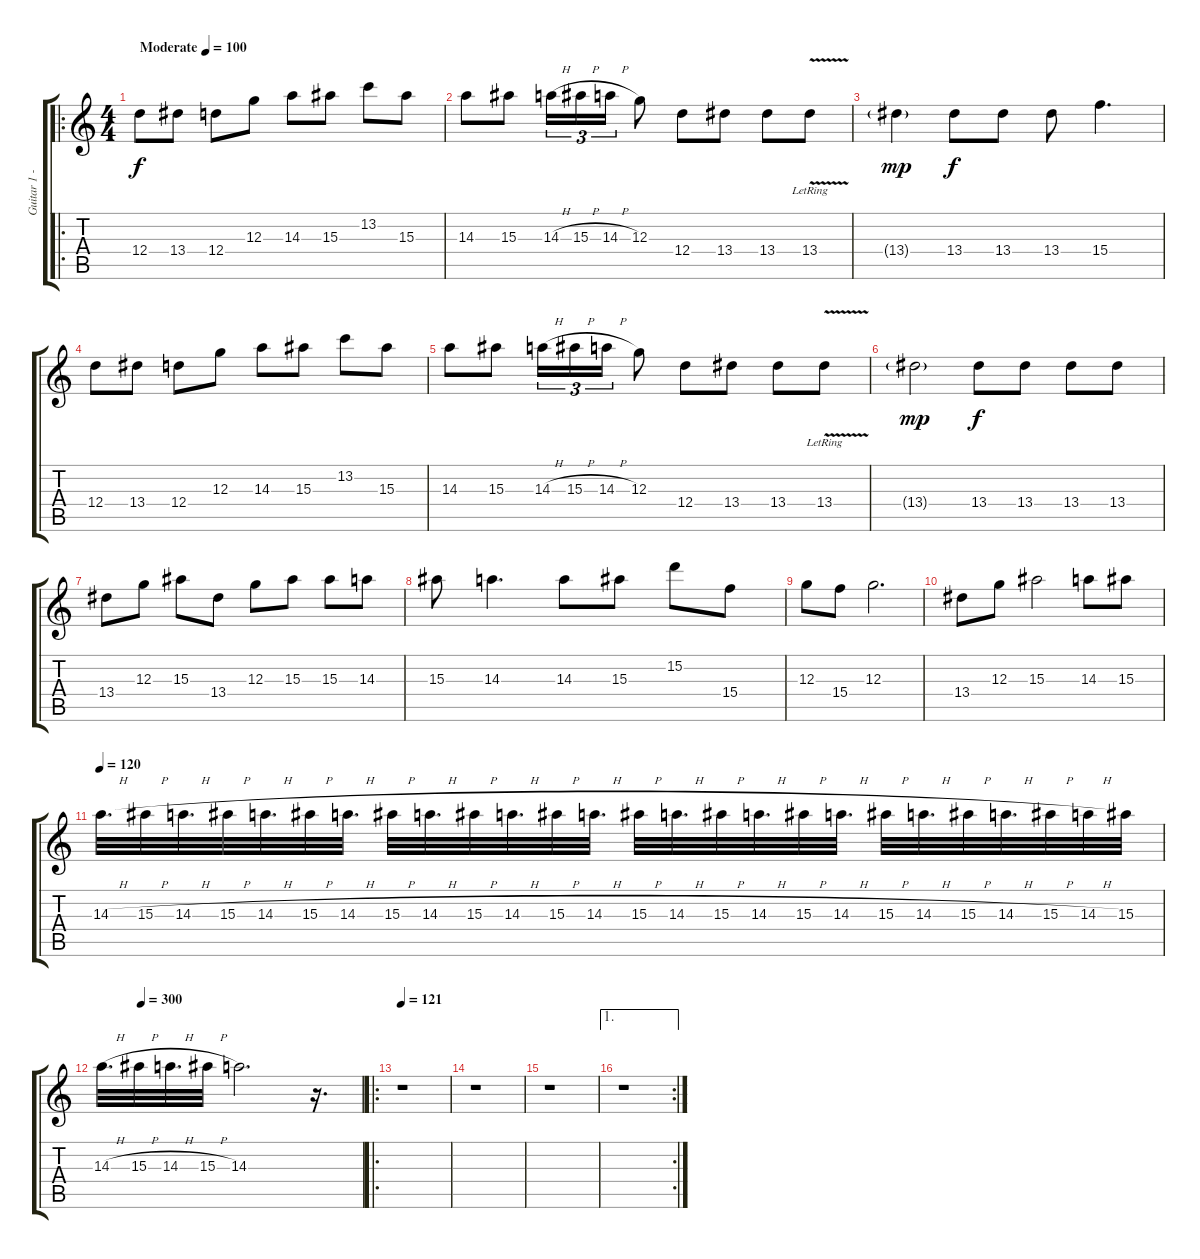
\track ("Guitar 1 - Lead" "Guitar 1 -") {instrument distortionguitar}
\staff {score tabs}
\tuning (E4 B3 G3 D3 A2 E2) {hide}
\ro
\ts (4 4)
\tempo (100 "Moderate")
\clef g2
\ks c
12.4.8{dy f instrument distortionguitar} 13.4.8 12.4.8 12.3.8 14.3.8 15.3.8 13.2.8 15.3.8 |
14.3.8 15.3.8 14.3{h}.16{tu (3 2)} 15.3{h}.16{tu (3 2)} 14.3{h}.16{tu (3 2)} 12.3.8 12.4.8 13.4.8 13.4.8 13.4{v lr}.8 |
13.4{g}.4{dy mp} 13.4.8{dy f} 13.4.8 13.4.8 15.4.4{d} |
12.4.8 13.4.8 12.4.8 12.3.8 14.3.8 15.3.8 13.2.8 15.3.8 |
14.3.8 15.3.8 14.3{h}.16{tu (3 2)} 15.3{h}.16{tu (3 2)} 14.3{h}.16{tu (3 2)} 12.3.8 12.4.8 13.4.8 13.4.8 13.4{v lr}.8 |
13.4{g}.2{dy mp} 13.4.8{dy f} 13.4.8 13.4.8 13.4.8 |
13.4.8 12.3.8 15.3.8 13.4.8 12.3.8 15.3.8 15.3.8 14.3.8 |
15.3.8 14.3.4{d} 14.3.8 15.3.8 15.2.8 15.4.8 |
12.3.8 15.4.8 12.3.2{d} |
13.4.8 12.3.8 15.3.2 14.3.8 15.3.8 |
\tempo 120
14.3{h}.32{d} 15.3{h}.32 14.3{h}.32{d} 15.3{h}.32 14.3{h}.32{d} 15.3{h}.32 14.3{h}.32{d} 15.3{h}.32 14.3{h}.32{d} 15.3{h}.32 14.3{h}.32{d} 15.3{h}.32 14.3{h}.32{d} 15.3{h}.32 14.3{h}.32{d} 15.3{h}.32 14.3{h}.32{d} 15.3{h}.32 14.3{h}.32{d} 15.3{h}.32 14.3{h}.32{d} 15.3{h}.32 14.3{h}.32{d} 15.3{h}.32 14.3{h}.32 15.3.32 |
\tempo (300 0.15625)
14.3{h}.32{d} 15.3{h}.32 14.3{h}.32{d} 15.3{h}.32 14.3.2{d} r.16{d} |
\ro
\tempo 121
r.1{volume 5} |
r.1 |
r.1 |
\ae 1
\rc 2
r.1
